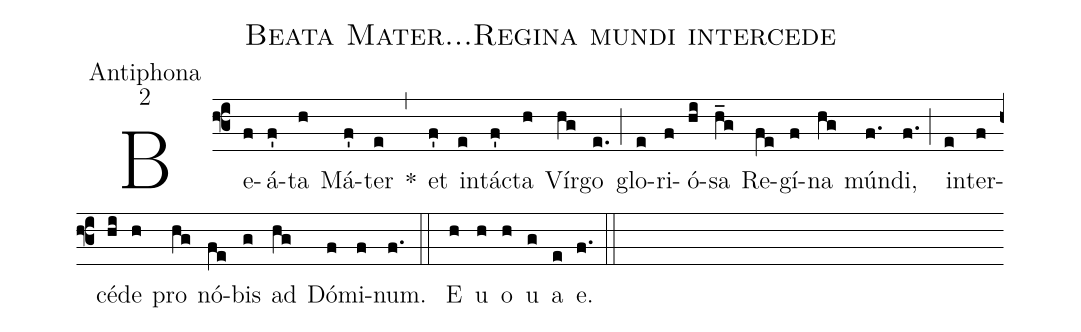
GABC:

name:Beata Mater...Regina mundi intercede;
office-part:Antiphona;
mode:2;
%%
(f3) Be(f)á(f')ta(h) Má(f')ter(e) *(,) et(f') in(e)tá(f')cta(h) Vír(hg)go(e.) (;) glo(e)ri(f)ó(hi)sa(h_g) Re(fe)gí(f)na(hg) mún(f.)di,(f.) (;) in(e)ter(f)cé(hi)de(h) pro(hg) nó(fe)bis(g) ad(hg) Dó(f)mi(f)num.(f.) (::) <eu> E(h) u(h) o(h) u(g) a(e) e.(f.) </eu> (::)
